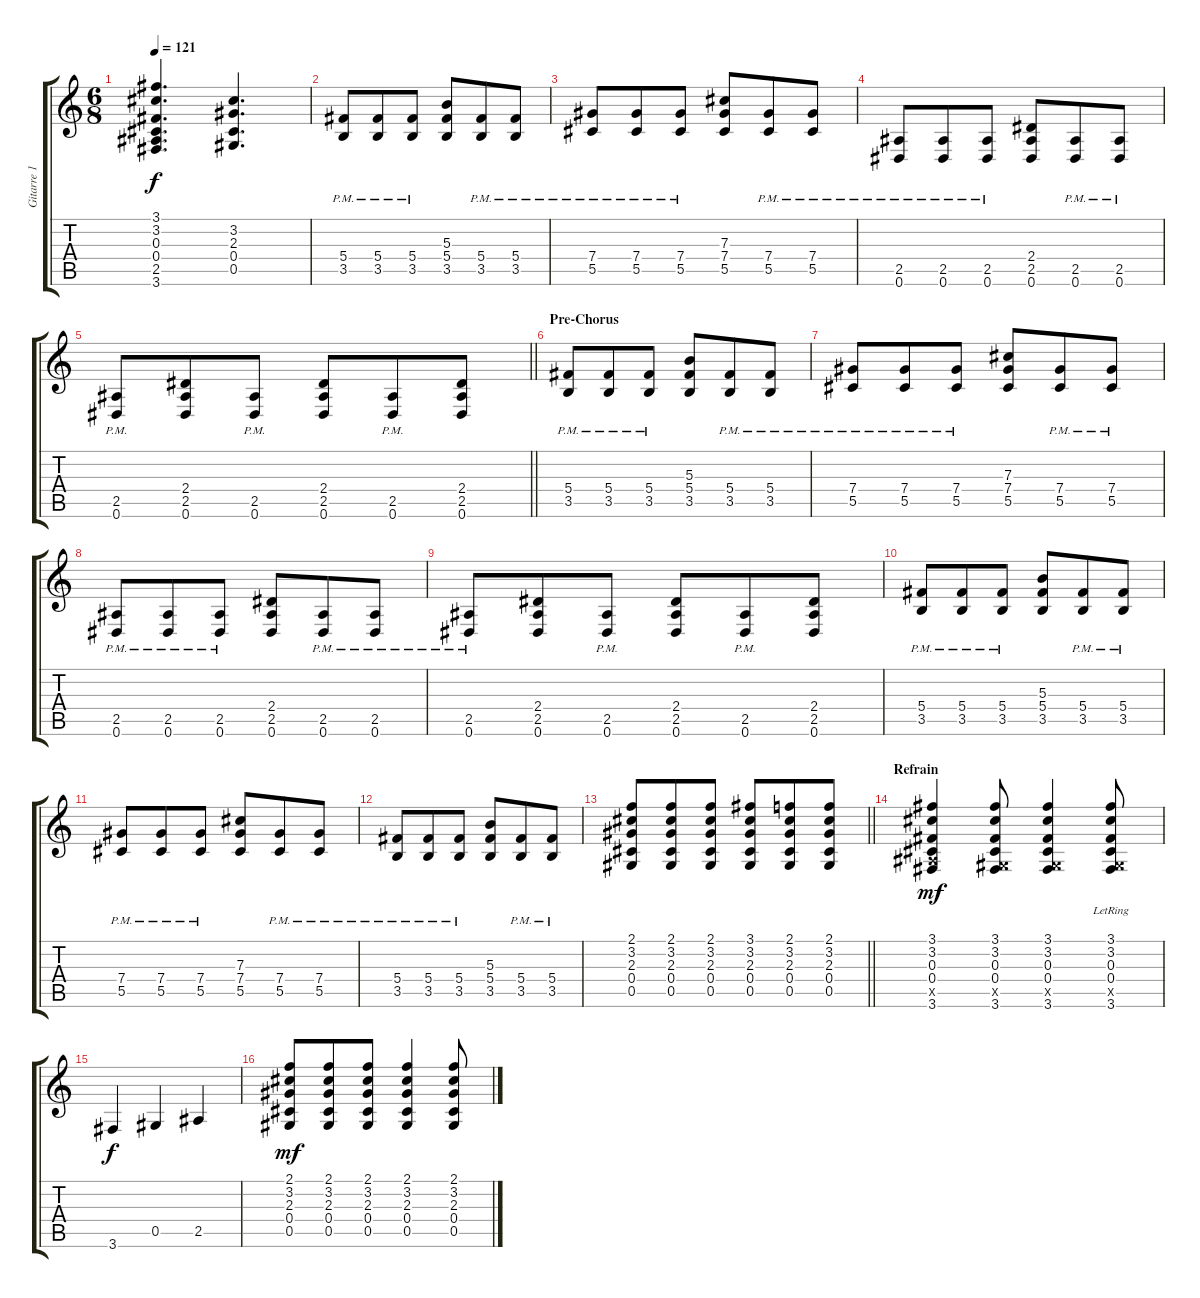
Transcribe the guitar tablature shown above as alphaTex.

\track ("Gitarre 1" "Gitarre 1") {instrument distortionguitar}
\staff {score tabs}
\tuning (Eb4 Bb3 Gb3 Db3 Ab2 Eb2) {hide}
\ts (6 8)
\tempo 121
\clef g2
\ks c
(3.1 3.2 0.3 0.4 2.5 3.6).4{d dy f} (3.2 2.3 0.4 0.5).4{d} |
(5.4{pm} 3.5).8 (5.4{pm} 3.5).8 (5.4{pm} 3.5).8 (5.3 5.4 3.5).8 (5.4{pm} 3.5).8 (5.4{pm} 3.5).8 |
(7.4{pm} 5.5).8 (7.4{pm} 5.5).8 (7.4{pm} 5.5).8 (7.3 7.4 5.5).8 (7.4{pm} 5.5).8 (7.4{pm} 5.5).8 |
(2.5{pm} 0.6).8 (2.5{pm} 0.6).8 (2.5{pm} 0.6).8 (2.4 2.5 0.6).8 (2.5{pm} 0.6).8 (2.5{pm} 0.6).8 |
\barLineRight lightlight
(2.5{pm} 0.6).8 (2.4 2.5 0.6).8 (2.5{pm} 0.6).8 (2.4 2.5 0.6).8 (2.5{pm} 0.6).8 (2.4 2.5 0.6).8 |
\section ("" "Pre-Chorus")
(5.4{pm} 3.5).8 (5.4{pm} 3.5).8 (5.4{pm} 3.5).8 (5.3 5.4 3.5).8 (5.4{pm} 3.5).8 (5.4{pm} 3.5).8 |
(7.4{pm} 5.5).8 (7.4{pm} 5.5).8 (7.4{pm} 5.5).8 (7.3 7.4 5.5).8 (7.4{pm} 5.5).8 (7.4{pm} 5.5).8 |
(2.5{pm} 0.6).8 (2.5{pm} 0.6).8 (2.5{pm} 0.6).8 (2.4 2.5 0.6).8 (2.5{pm} 0.6).8 (2.5{pm} 0.6).8 |
(2.5{pm} 0.6).8 (2.4 2.5 0.6).8 (2.5{pm} 0.6).8 (2.4 2.5 0.6).8 (2.5{pm} 0.6).8 (2.4 2.5 0.6).8 |
(5.4{pm} 3.5).8 (5.4{pm} 3.5).8 (5.4{pm} 3.5).8 (5.3 5.4 3.5).8 (5.4{pm} 3.5).8 (5.4{pm} 3.5).8 |
(7.4{pm} 5.5).8 (7.4{pm} 5.5).8 (7.4{pm} 5.5).8 (7.3 7.4 5.5).8 (7.4{pm} 5.5).8 (7.4{pm} 5.5).8 |
(5.4{pm} 3.5).8 (5.4{pm} 3.5).8 (5.4{pm} 3.5).8 (5.3 5.4 3.5).8 (5.4{pm} 3.5).8 (5.4{pm} 3.5).8 |
\barLineRight lightlight
(2.1 3.2 2.3 0.4 0.5).8 (2.1 3.2 2.3 0.4 0.5).8 (2.1 3.2 2.3 0.4 0.5).8 (3.1 3.2 2.3 0.4 0.5).8 (2.1 3.2 2.3 0.4 0.5).8 (2.1 3.2 2.3 0.4 0.5).8 |
\section ("" "Refrain")
(3.1 3.2 0.3 0.4 2.5{x} 3.6).4{dy mf} (3.1 3.2 0.3 0.4 0.5{x} 3.6).8 (3.1 3.2 0.3 0.4 0.5{x} 3.6).4 (3.1{lr} 3.2{lr} 0.3{lr} 0.4{lr} 0.5{x} 3.6).8 |
3.6.4{dy f} 0.5.4 2.5.4 |
(2.1 3.2 2.3 0.4 0.5).8{dy mf} (2.1 3.2 2.3 0.4 0.5).8 (2.1 3.2 2.3 0.4 0.5).8 (2.1 3.2 2.3 0.4 0.5).4 (2.1 3.2 2.3 0.4 0.5).8
